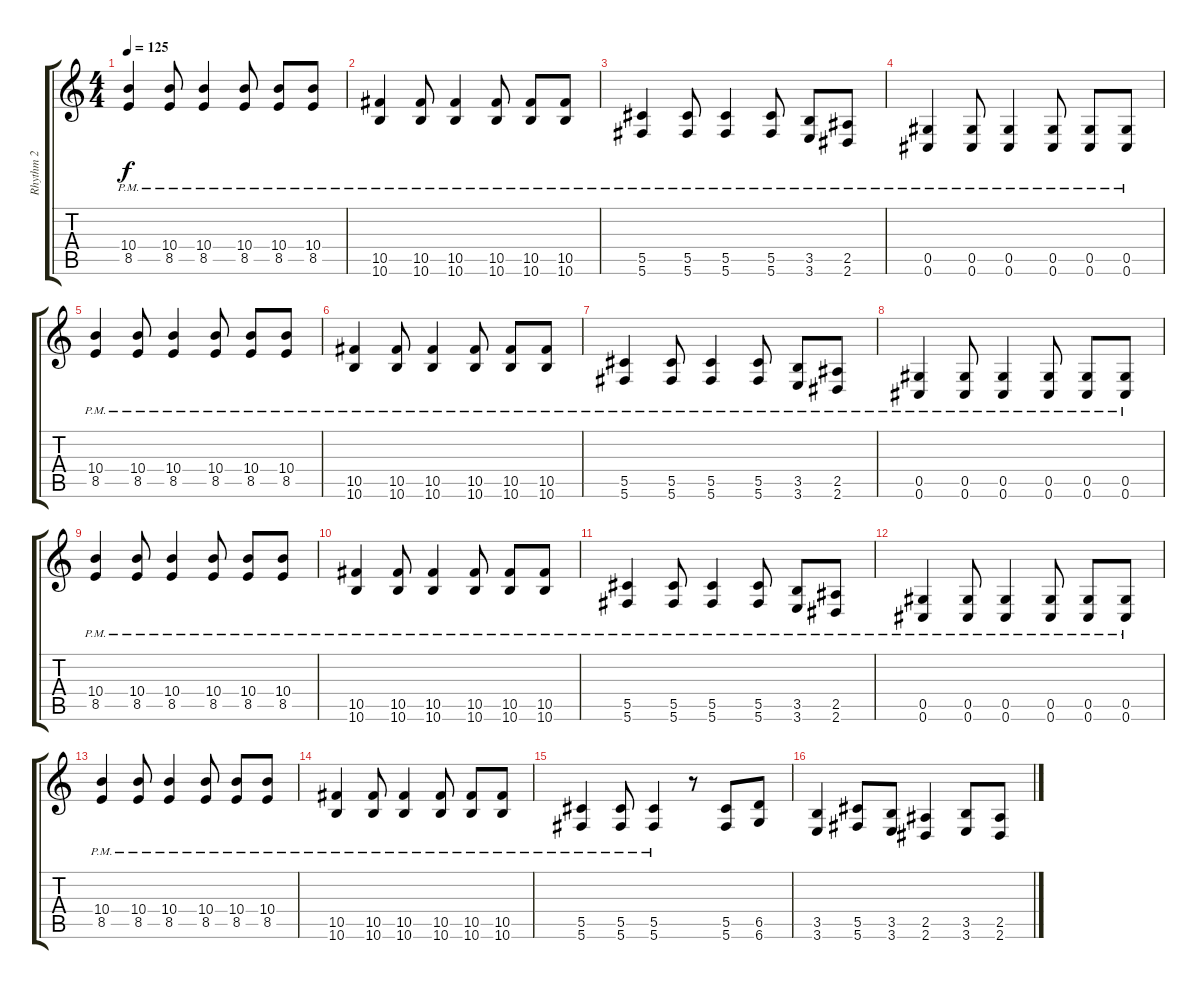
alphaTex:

\track ("Rhythm 2" "Rhythm 2") {instrument distortionguitar}
\staff {score tabs}
\tuning (Eb4 Bb3 Gb3 Db3 Ab2 Db2) {hide}
\ts (4 4)
\tempo 125
\clef g2
\ks c
(10.4{pm} 8.5{pm}).4{dy f} (10.4{pm} 8.5{pm}).8 (10.4{pm} 8.5{pm}).4 (10.4{pm} 8.5{pm}).8 (10.4{pm} 8.5{pm}).8 (10.4{pm} 8.5{pm}).8 |
(10.5{pm} 10.6{pm}).4 (10.5{pm} 10.6{pm}).8 (10.5{pm} 10.6{pm}).4 (10.5{pm} 10.6{pm}).8 (10.5{pm} 10.6{pm}).8 (10.5{pm} 10.6{pm}).8 |
(5.5{pm} 5.6{pm}).4 (5.5{pm} 5.6{pm}).8 (5.5{pm} 5.6{pm}).4 (5.5{pm} 5.6{pm}).8 (3.5{pm} 3.6{pm}).8 (2.5{pm} 2.6{pm}).8 |
(0.5{pm} 0.6{pm}).4 (0.5{pm} 0.6{pm}).8 (0.5{pm} 0.6{pm}).4 (0.5{pm} 0.6{pm}).8 (0.5{pm} 0.6{pm}).8 (0.5{pm} 0.6{pm}).8 |
(10.4{pm} 8.5{pm}).4 (10.4{pm} 8.5{pm}).8 (10.4{pm} 8.5{pm}).4 (10.4{pm} 8.5{pm}).8 (10.4{pm} 8.5{pm}).8 (10.4{pm} 8.5{pm}).8 |
(10.5{pm} 10.6{pm}).4 (10.5{pm} 10.6{pm}).8 (10.5{pm} 10.6{pm}).4 (10.5{pm} 10.6{pm}).8 (10.5{pm} 10.6{pm}).8 (10.5{pm} 10.6{pm}).8 |
(5.5{pm} 5.6{pm}).4 (5.5{pm} 5.6{pm}).8 (5.5{pm} 5.6{pm}).4 (5.5{pm} 5.6{pm}).8 (3.5{pm} 3.6{pm}).8 (2.5{pm} 2.6{pm}).8 |
(0.5{pm} 0.6{pm}).4 (0.5{pm} 0.6{pm}).8 (0.5{pm} 0.6{pm}).4 (0.5{pm} 0.6{pm}).8 (0.5{pm} 0.6{pm}).8 (0.5{pm} 0.6{pm}).8 |
(10.4{pm} 8.5{pm}).4 (10.4{pm} 8.5{pm}).8 (10.4{pm} 8.5{pm}).4 (10.4{pm} 8.5{pm}).8 (10.4{pm} 8.5{pm}).8 (10.4{pm} 8.5{pm}).8 |
(10.5{pm} 10.6{pm}).4 (10.5{pm} 10.6{pm}).8 (10.5{pm} 10.6{pm}).4 (10.5{pm} 10.6{pm}).8 (10.5{pm} 10.6{pm}).8 (10.5{pm} 10.6{pm}).8 |
(5.5{pm} 5.6{pm}).4 (5.5{pm} 5.6{pm}).8 (5.5{pm} 5.6{pm}).4 (5.5{pm} 5.6{pm}).8 (3.5{pm} 3.6{pm}).8 (2.5{pm} 2.6{pm}).8 |
(0.5{pm} 0.6{pm}).4 (0.5{pm} 0.6{pm}).8 (0.5{pm} 0.6{pm}).4 (0.5{pm} 0.6{pm}).8 (0.5{pm} 0.6{pm}).8 (0.5{pm} 0.6{pm}).8 |
(10.4{pm} 8.5{pm}).4 (10.4{pm} 8.5{pm}).8 (10.4{pm} 8.5{pm}).4 (10.4{pm} 8.5{pm}).8 (10.4{pm} 8.5{pm}).8 (10.4{pm} 8.5{pm}).8 |
(10.5{pm} 10.6{pm}).4 (10.5{pm} 10.6{pm}).8 (10.5{pm} 10.6{pm}).4 (10.5{pm} 10.6{pm}).8 (10.5{pm} 10.6{pm}).8 (10.5{pm} 10.6{pm}).8 |
(5.5{pm} 5.6{pm}).4 (5.5{pm} 5.6{pm}).8 (5.5{pm} 5.6{pm}).4 r.8 (5.5 5.6).8 (6.5 6.6).8 |
(3.5 3.6).4 (5.5 5.6).8 (3.5 3.6).8 (2.5 2.6).4 (3.5 3.6).8 (2.5 2.6).8
